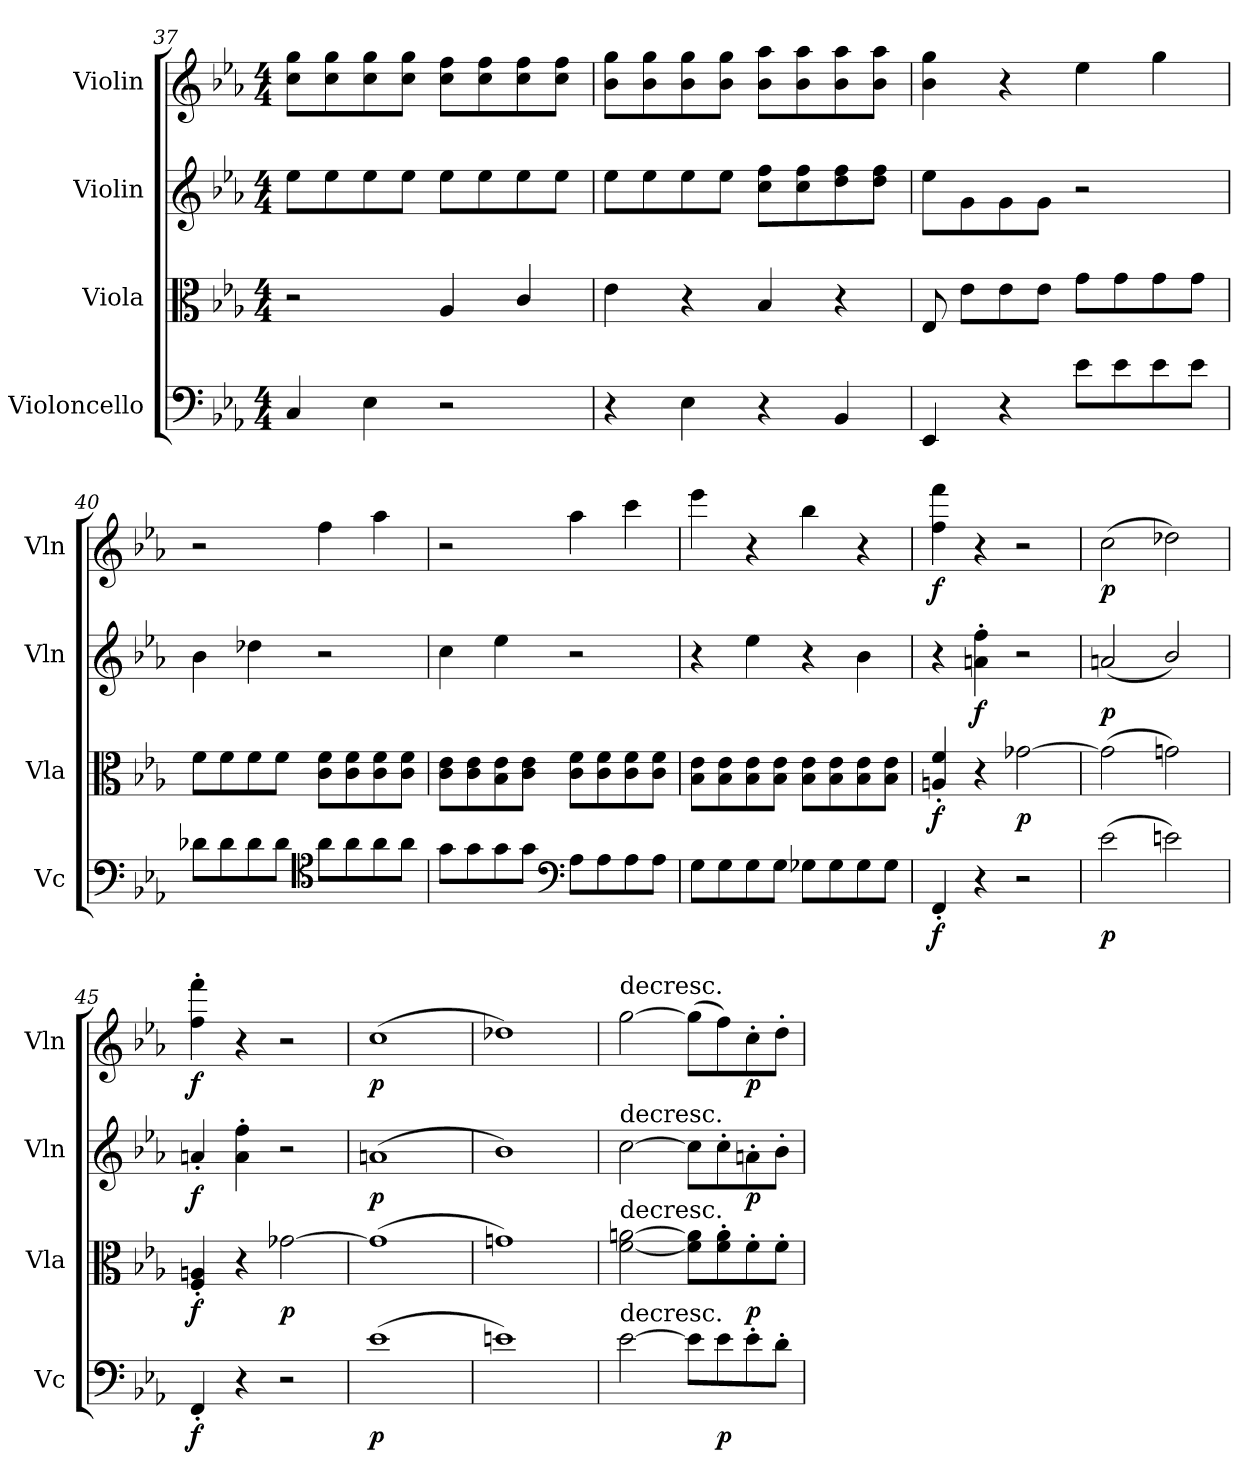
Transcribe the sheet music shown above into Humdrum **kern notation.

**kern	**dynam	**kern	**dynam	**kern	**dynam	**kern	**dynam
*part4	*part4	*part3	*part3	*part2	*part2	*part1	*part1
*staff4	*staff4	*staff3	*staff3	*staff2	*staff2	*staff1	*staff1
*I"Violoncello	*	*I"Viola	*	*I"Violin	*	*I"Violin	*
*I'Vc	*	*I'Vla	*	*I'Vln	*	*I'Vln	*
*clefF4	*	*clefC3	*	*clefG2	*	*clefG2	*
*k[b-e-a-]	*	*k[b-e-a-]	*	*k[b-e-a-]	*	*k[b-e-a-]	*
*M4/4	*	*M4/4	*	*M4/4	*	*M4/4	*
=37	=37	=37	=37	=37	=37	=37	=37
4C/	.	2r	.	8ee-\L	.	8cc\ 8gg\L	.
.	.	.	.	8ee-\	.	8cc\ 8gg\	.
4E-\	.	.	.	8ee-\	.	8cc\ 8gg\	.
.	.	.	.	8ee-\J	.	8cc\ 8gg\J	.
2r	.	4A-/	.	8ee-\L	.	8cc\ 8ff\L	.
.	.	.	.	8ee-\	.	8cc\ 8ff\	.
.	.	4c/	.	8ee-\	.	8cc\ 8ff\	.
.	.	.	.	8ee-\J	.	8cc\ 8ff\J	.
=38	=38	=38	=38	=38	=38	=38	=38
4r	.	4e-\	.	8ee-\L	.	8b-\ 8gg\L	.
.	.	.	.	8ee-\	.	8b-\ 8gg\	.
4E-\	.	4r	.	8ee-\	.	8b-\ 8gg\	.
.	.	.	.	8ee-\J	.	8b-\ 8gg\J	.
4r	.	4B-/	.	8cc\ 8ff\L	.	8b-\ 8aa-\L	.
.	.	.	.	8cc\ 8ff\	.	8b-\ 8aa-\	.
4BB-/	.	4r	.	8dd\ 8ff\	.	8b-\ 8aa-\	.
.	.	.	.	8dd\ 8ff\J	.	8b-\ 8aa-\J	.
=39	=39	=39	=39	=39	=39	=39	=39
4EE-/	.	8E-/	.	8ee-\L	.	4b-\ 4gg\	.
.	.	8e-\L	.	8g\	.	.	.
4r	.	8e-\	.	8g\	.	4r	.
.	.	8e-\J	.	8g\J	.	.	.
8e-\L	.	8g\L	.	2r	.	4ee-\	.
8e-\	.	8g\	.	.	.	.	.
8e-\	.	8g\	.	.	.	4gg\	.
8e-\J	.	8g\J	.	.	.	.	.
=40	=40	=40	=40	=40	=40	=40	=40
8d-X\L	.	8f\L	.	4b-\	.	2r	.
8d-\	.	8f\	.	.	.	.	.
8d-\	.	8f\	.	4dd-X\	.	.	.
8d-\J	.	8f\J	.	.	.	.	.
*clefC4	*	*	*	*	*	*	*
8a-\L	.	8c\ 8f\L	.	2r	.	4ff\	.
8a-\	.	8c\ 8f\	.	.	.	.	.
8a-\	.	8c\ 8f\	.	.	.	4aa-\	.
8a-\J	.	8c\ 8f\J	.	.	.	.	.
=41	=41	=41	=41	=41	=41	=41	=41
8g\L	.	8c\ 8e-\L	.	4cc\	.	2r	.
8g\	.	8c\ 8e-\	.	.	.	.	.
8g\	.	8B-\ 8e-\	.	4ee-\	.	.	.
8g\J	.	8c\ 8e-\J	.	.	.	.	.
*clefF4	*	*	*	*	*	*	*
8A-\L	.	8c\ 8f\L	.	2r	.	4aa-\	.
8A-\	.	8c\ 8f\	.	.	.	.	.
8A-\	.	8c\ 8f\	.	.	.	4ccc\	.
8A-\J	.	8c\ 8f\J	.	.	.	.	.
=42	=42	=42	=42	=42	=42	=42	=42
8G\L	.	8B-\ 8e-\L	.	4r	.	4eee-\	.
8G\	.	8B-\ 8e-\	.	.	.	.	.
8G\	.	8B-\ 8e-\	.	4ee-\	.	4r	.
8G\J	.	8B-\ 8e-\J	.	.	.	.	.
8G-X\L	.	8B-\ 8e-\L	.	4r	.	4bb-\	.
8G-\	.	8B-\ 8e-\	.	.	.	.	.
8G-\	.	8B-\ 8e-\	.	4b-\	.	4r	.
8G-\J	.	8B-\ 8e-\J	.	.	.	.	.
=43	=43	=43	=43	=43	=43	=43	=43
4FF'/	f	4An'/ 4f'/	f	4r	.	4ff\ 4fff\	f
4r	.	4r	.	4an'\ 4ff'\	f	4r	.
2r	.	[2g-X\	p	2r	.	2r	.
=44	=44	=44	=44	=44	=44	=44	=44
(2e-\	p	(2g-\]	.	(2an/	p	(2cc\	p
2en\)	.	2gn\)	.	2b-/)	.	2dd-X\)	.
=45	=45	=45	=45	=45	=45	=45	=45
4FF'/	f	4F'/ 4An'/	f	4an'/	f	4ff'\ 4fff'\	f
4r	.	4r	.	4a'\ 4ff'\	.	4r	.
2r	.	[2g-X\	p	2r	.	2r	.
=46	=46	=46	=46	=46	=46	=46	=46
(1e-	p	(1g-]	.	(1an	p	(1cc	p
=47	=47	=47	=47	=47	=47	=47	=47
1en)	.	1gn)	.	1b-)	.	1dd-X)	.
=48	=48	=48	=48	=48	=48	=48	=48
!	!	!	!	!	!	!LO:TX:t=decresc.	!
!	!	!	!	!LO:TX:t=decresc.	!	!	!
!	!	!LO:TX:t=decresc.	!	!	!	!	!
!LO:TX:t=decresc.	!	!	!	!	!	!	!
[2e-\	.	[2f\ [2an\	.	[2cc\	.	[2gg\	.
8e-\L]	.	8f]\ 8a]\L	.	8cc\L]	.	(8gg\L]	.
8e-\	p	8f'\ 8a'\	.	8cc'\	.	8ff\)	.
8e-'\	.	8f'\	p	8an'\	p	8cc'\	p
8d'\J	.	8f'\J	.	8b-'\J	.	8dd'\J	.
=	=	=	=	=	=	=	=
*-	*-	*-	*-	*-	*-	*-	*-
